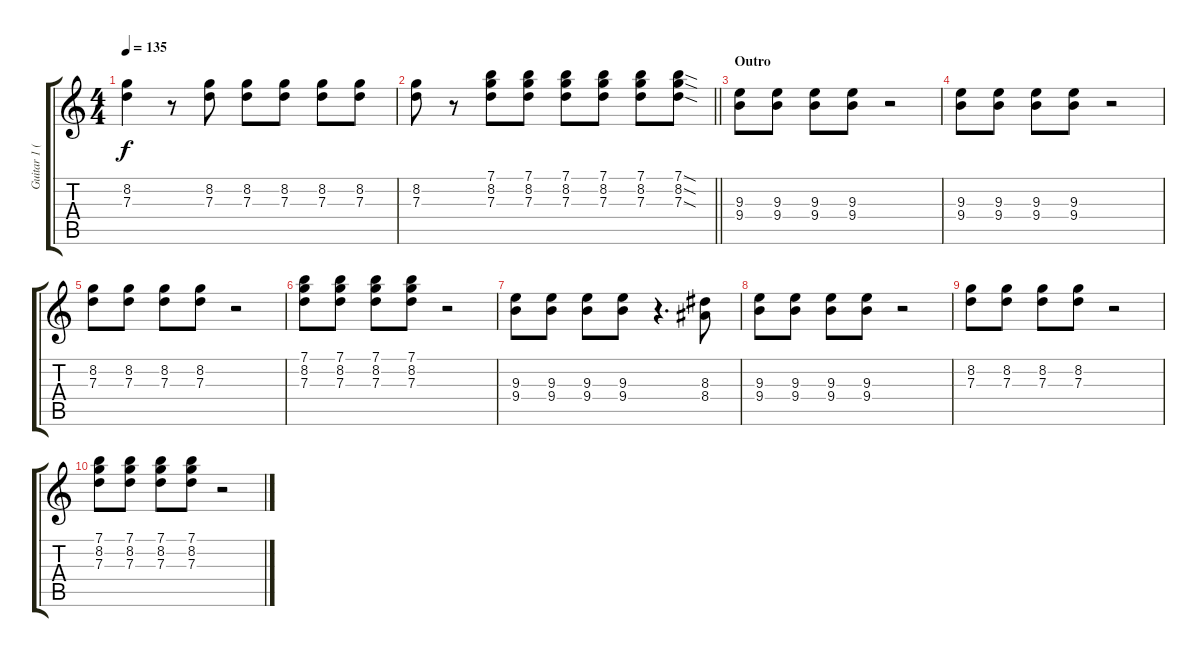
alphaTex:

\track ("Guitar 1 (Daniel Kessler)" "Guitar 1 (") {instrument overdrivenguitar}
\staff {score tabs}
\tuning (E4 B3 G3 D3 A2 E2) {hide}
\ts (4 4)
\tempo 135
\clef g2
\ks c
(8.2 7.3).4{dy f} r.8 (8.2 7.3).8 (8.2 7.3).8 (8.2 7.3).8 (8.2 7.3).8 (8.2 7.3).8 |
\barLineRight lightlight
(8.2 7.3).8 r.8 (7.1 8.2 7.3).8 (7.1 8.2 7.3).8 (7.1 8.2 7.3).8 (7.1 8.2 7.3).8 (7.1 8.2 7.3).8 (7.1{sod} 8.2{sod} 7.3{sod}).8 |
\section ("" "Outro")
(9.3 9.4).8 (9.3 9.4).8 (9.3 9.4).8 (9.3 9.4).8 r.2 |
(9.3 9.4).8 (9.3 9.4).8 (9.3 9.4).8 (9.3 9.4).8 r.2 |
(8.2 7.3).8 (8.2 7.3).8 (8.2 7.3).8 (8.2 7.3).8 r.2 |
(7.1 8.2 7.3).8 (7.1 8.2 7.3).8 (7.1 8.2 7.3).8 (7.1 8.2 7.3).8 r.2 |
(9.3 9.4).8 (9.3 9.4).8 (9.3 9.4).8 (9.3 9.4).8 r.4{d} (8.3 8.4).8 |
(9.3 9.4).8 (9.3 9.4).8 (9.3 9.4).8 (9.3 9.4).8 r.2 |
(8.2 7.3).8 (8.2 7.3).8 (8.2 7.3).8 (8.2 7.3).8 r.2 |
(7.1 8.2 7.3).8 (7.1 8.2 7.3).8 (7.1 8.2 7.3).8 (7.1 8.2 7.3).8 r.2
